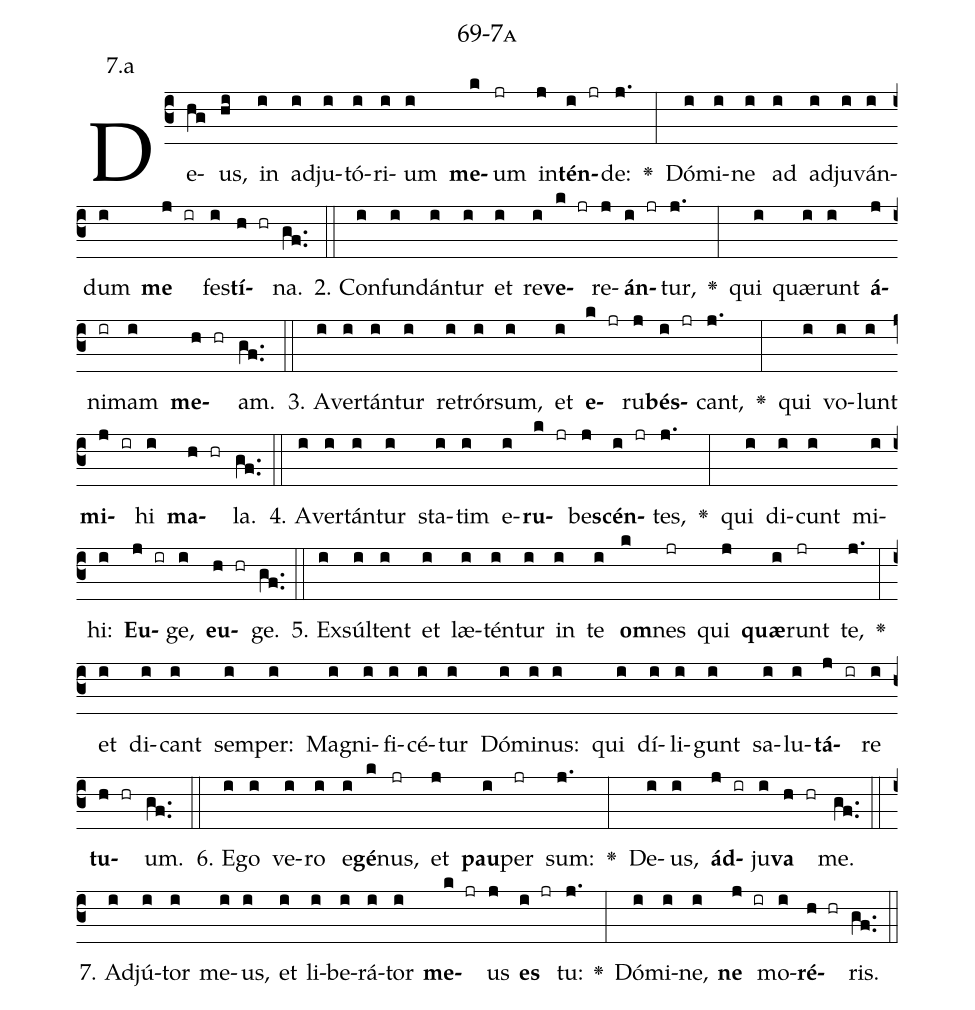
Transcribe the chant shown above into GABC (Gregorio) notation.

name: 69-7a;
annotation: 7.a;
%%
(c3)De(hg)us,(hi) in(i) ad(i)ju(i)tó(i)ri(i)um(i) <b>me</b>(k)um(jr) in(j)<b>tén</b>(i jr)de:(j.) <v>\greheightstar</v>(:) Dó(i)mi(i)ne(i) ad(i) ad(i)ju(i)ván(i)dum(i) <b>me</b>(j ir) fes(i)<b>tí</b>(h hr)na.(gf..) (::)
2. Con(i)fun(i)dán(i)tur(i) et(i) re(i)<b>ve</b>(k jr)re(j)<b>án</b>(i jr)tur,(j.) <v>\greheightstar</v>(:) qui(i) quæ(i)runt(i) <b>á</b>(j)ni(ir)mam(i) <b>me</b>(h hr)am.(gf..) (::)
3. A(i)ver(i)tán(i)tur(i) re(i)trór(i)sum,(i) et(i) <b>e</b>(k jr)ru(j)<b>bés</b>(i jr)cant,(j.) <v>\greheightstar</v>(:) qui(i) vo(i)lunt(i) <b>mi</b>(j ir)hi(i) <b>ma</b>(h hr)la.(gf..) (::)
4. A(i)ver(i)tán(i)tur(i) sta(i)tim(i) e(i)<b>ru</b>(k jr)be(j)<b>scén</b>(i jr)tes,(j.) <v>\greheightstar</v>(:) qui(i) di(i)cunt(i) mi(i)hi:(i) <b>Eu</b>(j ir)ge,(i) <b>eu</b>(h hr)ge.(gf..) (::)
5. Ex(i)súl(i)tent(i) et(i) læ(i)tén(i)tur(i) in(i) te(i) <b>om</b>(k)nes(jr) qui(j) <b>quæ</b>(i)runt(jr) te,(j.) <v>\greheightstar</v>(:) et(i) di(i)cant(i) sem(i)per:(i) Ma(i)gni(i)fi(i)cé(i)tur(i) Dó(i)mi(i)nus:(i) qui(i) dí(i)li(i)gunt(i) sa(i)lu(i)<b>tá</b>(j ir)re(i) <b>tu</b>(h hr)um.(gf..) (::)
6. E(i)go(i) ve(i)ro(i) e(i)<b>gé</b>(k)nus,(jr) et(j) <b>pau</b>(i)per(jr) sum:(j.) <v>\greheightstar</v>(:) De(i)us,(i) <b>ád</b>(j ir)ju(i)<b>va</b>(h hr) me.(gf..) (::)
7. Ad(i)jú(i)tor(i) me(i)us,(i) et(i) li(i)be(i)rá(i)tor(i) <b>me</b>(k jr)us(j) <b>es</b>(i jr) tu:(j.) <v>\greheightstar</v>(:) Dó(i)mi(i)ne,(i) <b>ne</b>(j ir) mo(i)<b>ré</b>(h hr)ris.(gf..) (::)
